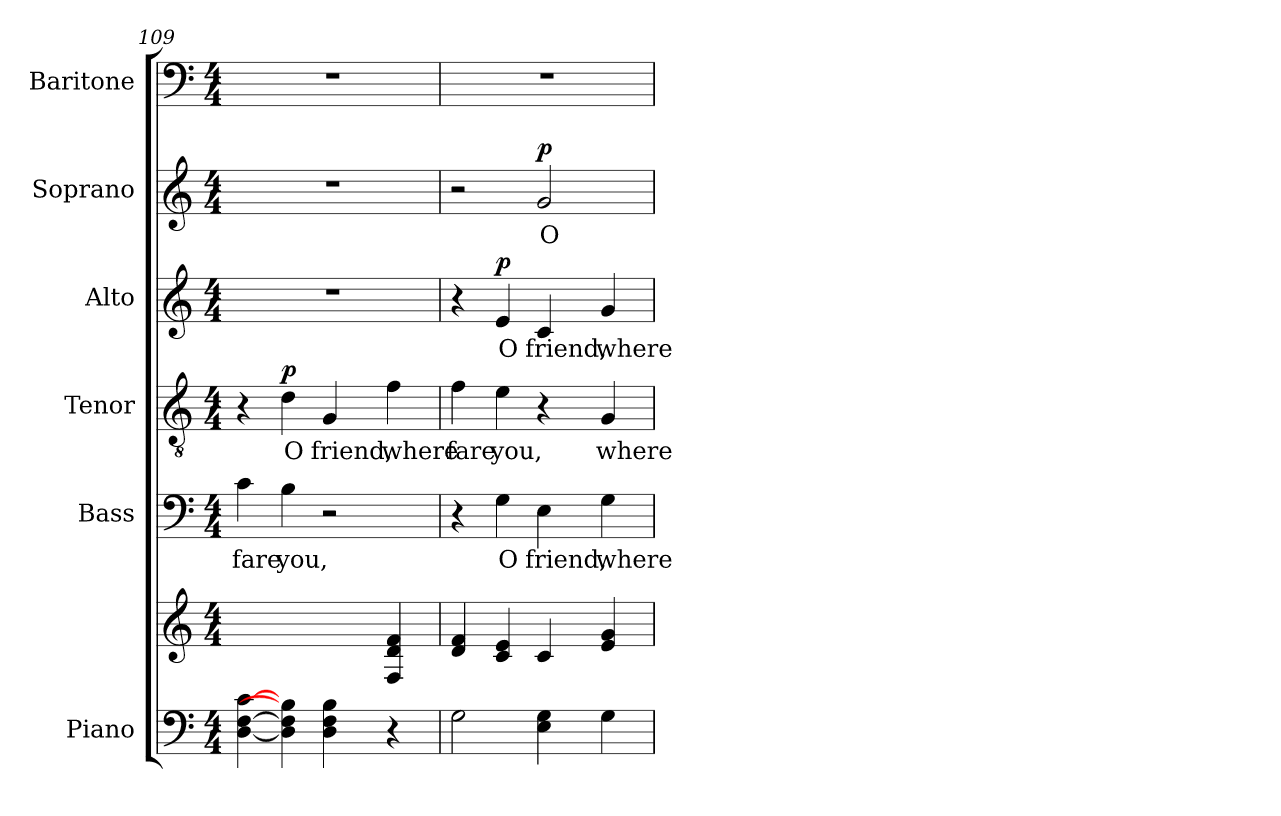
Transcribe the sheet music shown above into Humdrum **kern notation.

**kern	**kern	**kern	**text	**kern	**text	**dynam	**kern	**text	**dynam	**kern	**text	**dynam	**kern
*part6	*part6	*part5	*part5	*part4	*part4	*part4	*part3	*part3	*part3	*part2	*part2	*part2	*part1
*staff7	*staff6	*staff5	*staff5	*staff4	*staff4	*staff4	*staff3	*staff3	*staff3	*staff2	*staff2	*staff2	*staff1
*I"Piano	*	*I"Bass	*	*I"Tenor	*	*	*I"Alto	*	*	*I"Soprano	*	*	*I"Baritone
*	*	*I'B	*	*I'T	*	*	*I'A	*	*	*I'S	*	*	*
!!LO:LB:g=z
*clefF4	*clefG2	*clefF4	*	*clefGv2	*	*	*clefG2	*	*	*clefG2	*	*	*clefF4
*k[]	*k[]	*k[]	*	*k[]	*	*	*k[]	*	*	*k[]	*	*	*k[]
*C:	*C:	*C:	*	*C:	*	*	*C:	*	*	*C:	*	*	*C:
*M4/4	*M4/4	*M4/4	*	*M4/4	*	*	*M4/4	*	*	*M4/4	*	*	*M4/4
=109	=109	=109	=109	=109	=109	=109	=109	=109	=109	=109	=109	=109	=109
*^	*^	*	*	*	*	*	*	*	*	*	*	*	*
!	!	!	!	!	!LO:LY:b	!	!	!	!	!	!	!	!	!	!
[4D [4F [4c	4ryy	2ryy	2ryy	4c	fare	4r	.	.	1r	.	.	1r	.	.	1r
!	!	!	!	!	!LO:LY:b	!	!LO:LY:b	!LO:DY:b	!	!	!	!	!	!	!
4D] 4F] 4B]	4ryy	.	.	4B	you,	4d	O	p	.	.	.	.	.	.	.
!	!	!	!	!	!	!	!LO:LY:b	!	!	!	!	!	!	!	!
4D 4F 4B	4ryy	4ryy	2ryy	2r	.	4G	friend,	.	.	.	.	.	.	.	.
!	!	!	!	!	!	!	!LO:LY:b	!	!	!	!	!	!	!	!
4r	4ryy	4F 4d 4f	.	.	.	4f	where	.	.	.	.	.	.	.	.
=110	=110	=110	=110	=110	=110	=110	=110	=110	=110	=110	=110	=110	=110	=110	=110
!	!	!	!	!	!	!	!LO:LY:b	!	!	!	!	!	!	!	!
2G	4ryy	4d 4f	2ryy	4r	.	4f	fare	.	4r	.	.	2r	.	.	1r
!	!	!	!	!	!LO:LY:b	!	!LO:LY:b	!	!	!LO:LY:b	!LO:DY:b	!	!	!	!
.	4ryy	4c 4e	.	4G	O	4e	you,	.	4e	O	p	.	.	.	.
!	!	!	!	!	!LO:LY:b	!	!	!	!	!LO:LY:b	!	!	!LO:LY:b	!LO:DY:b	!
4E 4G	4ryy	4c	2ryy	4E	friend,	4r	.	.	4c	friend,	.	2g	O	p	.
!	!	!	!	!	!LO:LY:b	!	!LO:LY:b	!	!	!LO:LY:b	!	!	!	!	!
4G	4ryy	4e 4g	.	4G	where	4G	where	.	4g	where	.	.	.	.	.
*v	*v	*	*	*	*	*	*	*	*	*	*	*	*	*	*
*	*v	*v	*	*	*	*	*	*	*	*	*	*	*	*
=	=	=	=	=	=	=	=	=	=	=	=	=	=
*-	*-	*-	*-	*-	*-	*-	*-	*-	*-	*-	*-	*-	*-
